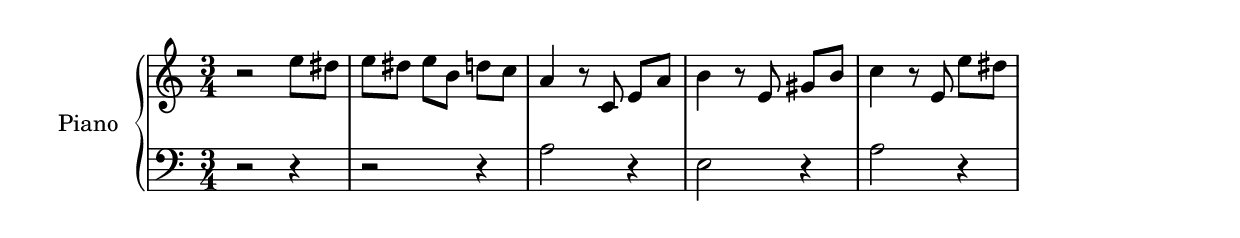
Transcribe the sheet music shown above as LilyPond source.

\version "2.24.1"

% fur elise

upper = \relative {
  \clef G
  \time 3/4
  \autoBeamOff
  r2
  e''8    [dis]

  e8      [dis]
  e8      [b]
  d8      [c]

  a4      r8
  c,8
  e8  [a]

  b4
  r8      e,8
  gis8      [b]

  c4
  r8      e,8
  e'8      [dis]

}

lower = \relative  {
  \clef F
  \time 3/4
  r2
  r4

  r2
  r4

  a2
  r4

  e2
  r4

  a2
  r4
}

\score {
  \new PianoStaff \with { instrumentName = "Piano" }
  <<
    \new Staff = "upper" \upper
    \new Staff = "lower" \lower
  >>
  \layout { }
}
